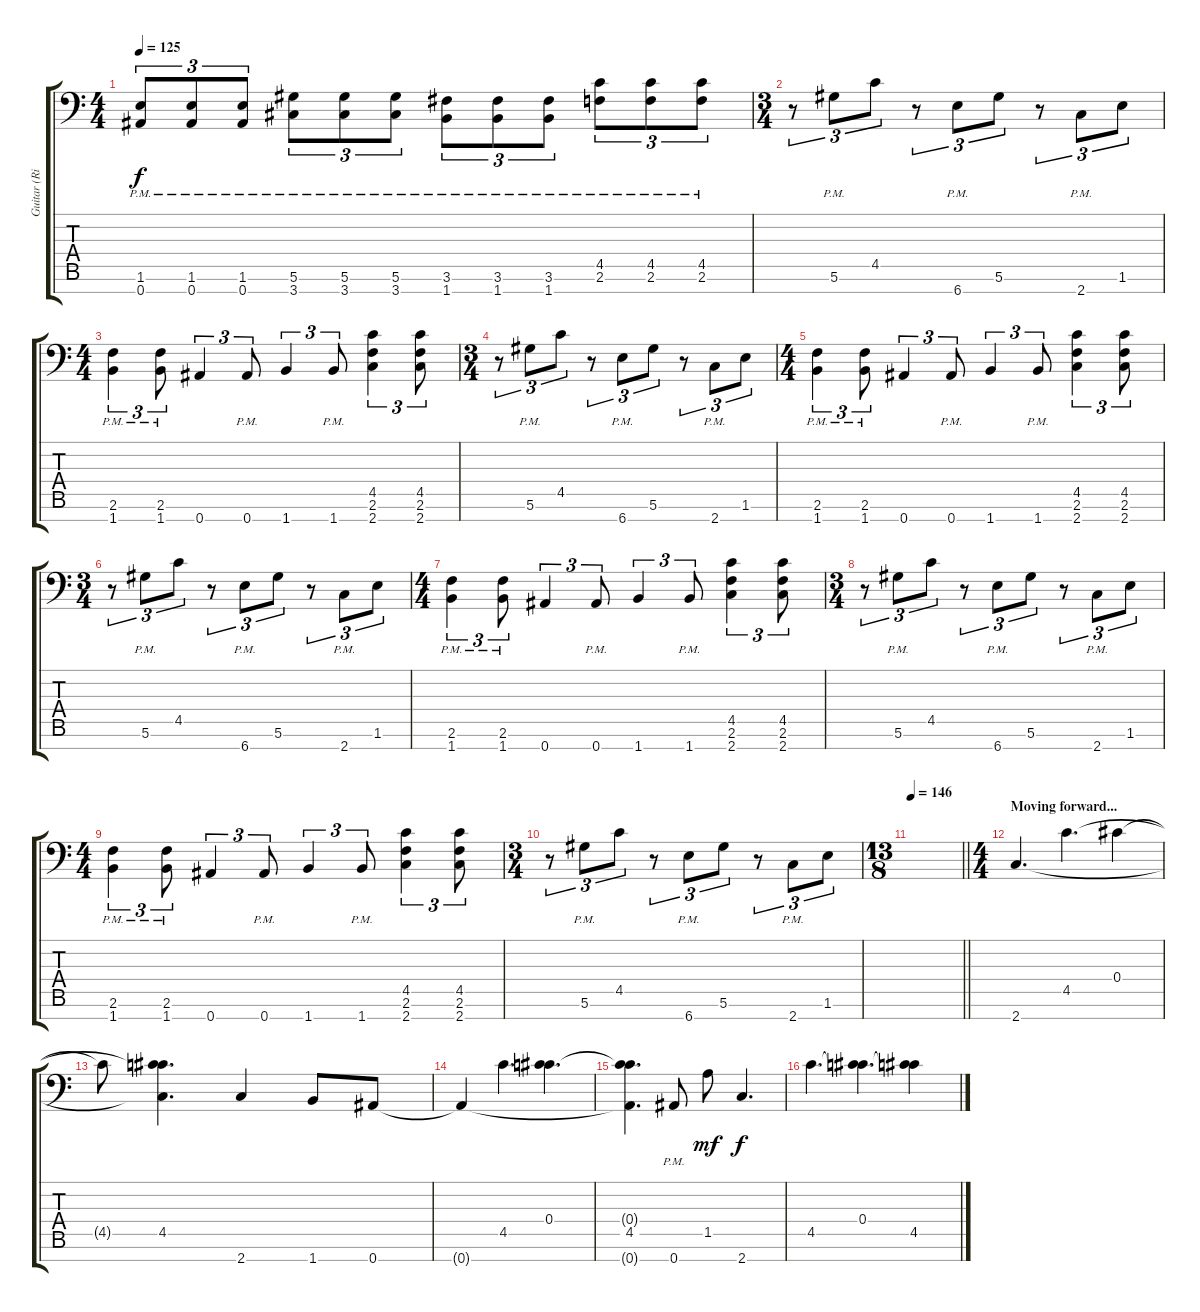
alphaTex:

\track ("Guitar (Right)" "Guitar (Ri") {instrument distortionguitar}
\staff {score tabs}
\tuning (Eb4 Bb3 Gb3 Db3 Ab2 Eb2 Bb1) {hide}
\ts (4 4)
\tempo 125
\clef f4
\ks c
(1.6{pm} 0.7{pm}).8{tu (3 2) dy f} (1.6{pm} 0.7{pm}).8{tu (3 2)} (1.6{pm} 0.7{pm}).8{tu (3 2)} (5.6{pm} 3.7{pm}).8{tu (3 2)} (5.6{pm} 3.7{pm}).8{tu (3 2)} (5.6{pm} 3.7{pm}).8{tu (3 2)} (3.6{pm} 1.7{pm}).8{tu (3 2)} (3.6{pm} 1.7{pm}).8{tu (3 2)} (3.6{pm} 1.7{pm}).8{tu (3 2)} (4.5{pm} 2.6{pm}).8{tu (3 2)} (4.5{pm} 2.6{pm}).8{tu (3 2)} (4.5{pm} 2.6{pm}).8{tu (3 2)} |
\ts (3 4)
r.8{tu (3 2)} 5.6{pm}.8{tu (3 2)} 4.5.8{tu (3 2)} r.8{tu (3 2)} 6.7{pm}.8{tu (3 2)} 5.6.8{tu (3 2)} r.8{tu (3 2)} 2.7{pm}.8{tu (3 2)} 1.6.8{tu (3 2)} |
\ts (4 4)
(2.6{pm} 1.7{pm}).4{tu (3 2)} (2.6{pm} 1.7{pm}).8{tu (3 2)} 0.7.4{tu (3 2)} 0.7{pm}.8{tu (3 2)} 1.7.4{tu (3 2)} 1.7{pm}.8{tu (3 2)} (4.5 2.6 2.7).4{tu (3 2)} (4.5 2.6 2.7).8{tu (3 2)} |
\ts (3 4)
r.8{tu (3 2)} 5.6{pm}.8{tu (3 2)} 4.5.8{tu (3 2)} r.8{tu (3 2)} 6.7{pm}.8{tu (3 2)} 5.6.8{tu (3 2)} r.8{tu (3 2)} 2.7{pm}.8{tu (3 2)} 1.6.8{tu (3 2)} |
\ts (4 4)
(2.6{pm} 1.7{pm}).4{tu (3 2)} (2.6{pm} 1.7{pm}).8{tu (3 2)} 0.7.4{tu (3 2)} 0.7{pm}.8{tu (3 2)} 1.7.4{tu (3 2)} 1.7{pm}.8{tu (3 2)} (4.5 2.6 2.7).4{tu (3 2)} (4.5 2.6 2.7).8{tu (3 2)} |
\ts (3 4)
r.8{tu (3 2)} 5.6{pm}.8{tu (3 2)} 4.5.8{tu (3 2)} r.8{tu (3 2)} 6.7{pm}.8{tu (3 2)} 5.6.8{tu (3 2)} r.8{tu (3 2)} 2.7{pm}.8{tu (3 2)} 1.6.8{tu (3 2)} |
\ts (4 4)
(2.6{pm} 1.7{pm}).4{tu (3 2)} (2.6{pm} 1.7{pm}).8{tu (3 2)} 0.7.4{tu (3 2)} 0.7{pm}.8{tu (3 2)} 1.7.4{tu (3 2)} 1.7{pm}.8{tu (3 2)} (4.5 2.6 2.7).4{tu (3 2)} (4.5 2.6 2.7).8{tu (3 2)} |
\ts (3 4)
r.8{tu (3 2)} 5.6{pm}.8{tu (3 2)} 4.5.8{tu (3 2)} r.8{tu (3 2)} 6.7{pm}.8{tu (3 2)} 5.6.8{tu (3 2)} r.8{tu (3 2)} 2.7{pm}.8{tu (3 2)} 1.6.8{tu (3 2)} |
\ts (4 4)
(2.6{pm} 1.7{pm}).4{tu (3 2)} (2.6{pm} 1.7{pm}).8{tu (3 2)} 0.7.4{tu (3 2)} 0.7{pm}.8{tu (3 2)} 1.7.4{tu (3 2)} 1.7{pm}.8{tu (3 2)} (4.5 2.6 2.7).4{tu (3 2)} (4.5 2.6 2.7).8{tu (3 2)} |
\ts (3 4)
r.8{tu (3 2)} 5.6{pm}.8{tu (3 2)} 4.5.8{tu (3 2)} r.8{tu (3 2)} 6.7{pm}.8{tu (3 2)} 5.6.8{tu (3 2)} r.8{tu (3 2)} 2.7{pm}.8{tu (3 2)} 1.6.8{tu (3 2)} |
\ts (13 8)
\tempo 146
\barLineRight lightlight
|
\ts (4 4)
\section ("" "Moving forward...")
2.7.4{d} 4.5.4{d} 0.4.4 |
4.5{t}.8 (0.4{t} 4.5 2.7{t}).4{d} 2.7.4 1.7.8 0.7.8 |
0.7{t}.4 4.5.4{d} (0.4 4.5{t}).4{d} |
(0.4{t} 4.5 0.7{t}).4{d} 0.7{pm}.8 1.5.8{dy mf} 2.7.4{d dy f} |
4.5.4{d} (0.4 4.5{t}).4{d} (0.4{t} 4.5).4
